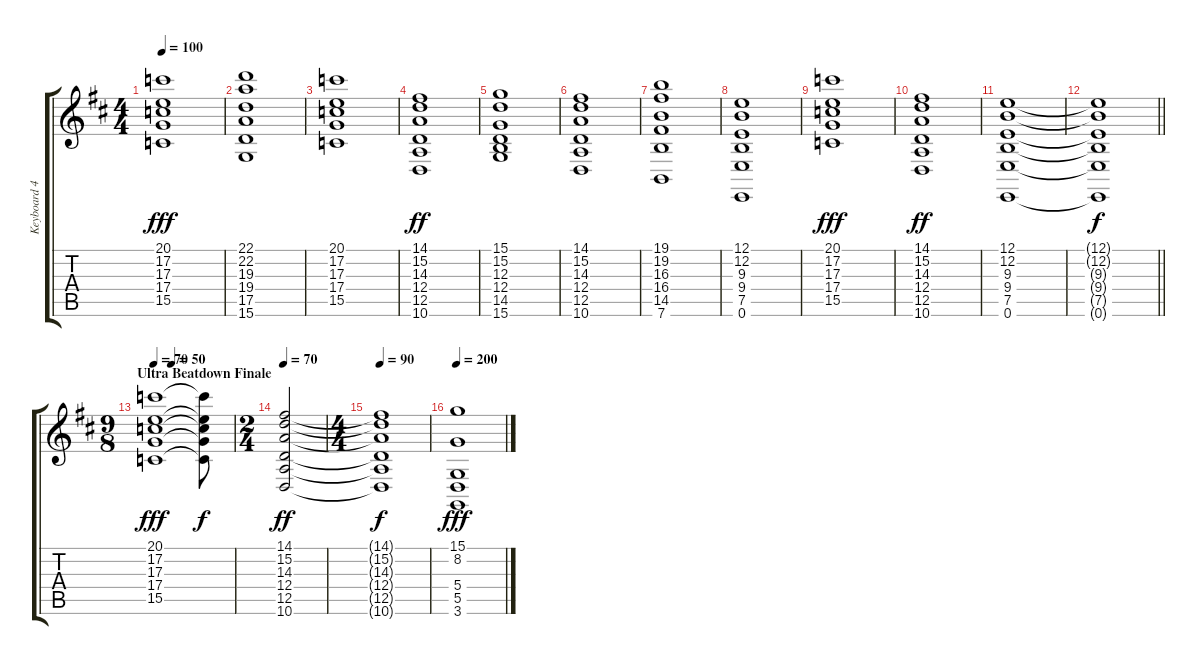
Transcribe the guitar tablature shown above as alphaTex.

\track ("Keyboard 4" "Keyboard 4") {instrument stringensemble1}
\staff {score tabs}
\tuning (E4 B3 G3 D3 A2 E2) {hide}
\ts (4 4)
\tempo 100
\clef g2
\ks d
(20.1 17.2 17.3 17.4 15.5).1{dy fff} |
(22.1 22.2 19.3 19.4 17.5 15.6).1 |
(20.1 17.2 17.3 17.4 15.5).1 |
(14.1 15.2 14.3 12.4 12.5 10.6).1{dy ff} |
(15.1 15.2 12.3 12.4 14.5 15.6).1 |
(14.1 15.2 14.3 12.4 12.5 10.6).1 |
(19.1 19.2 16.3 16.4 14.5 7.6).1 |
(12.1 12.2 9.3 9.4 7.5 0.6).1 |
(20.1 17.2 17.3 17.4 15.5).1{dy fff} |
(14.1 15.2 14.3 12.4 12.5 10.6).1{dy ff} |
(12.1 12.2 9.3 9.4 7.5 0.6).1{volume 7} |
\barLineRight lightlight
(12.1{t} 12.2{t} 9.3{t} 9.4{t} 7.5{t} 0.6{t}).1{dy f} |
\ts (9 8)
\section ("" "Ultra Beatdown Finale")
\tempo 70
\tempo (50 0.2222222222222222)
(20.1 17.2 17.3 17.4 15.5).1{dy fff volume 12} (20.1{t} 17.2{t} 17.3{t} 17.4{t} 15.5{t}).8{dy f} |
\ts (2 4)
\tempo 70
(14.1 15.2 14.3 12.4 12.5 10.6).2{dy ff} |
\ts (4 4)
\tempo 90
(14.1{t} 15.2{t} 14.3{t} 12.4{t} 12.5{t} 10.6{t}).1{dy f} |
\tempo 200
(15.1 8.2 5.4 5.5 3.6).1{dy fff volume 5}
